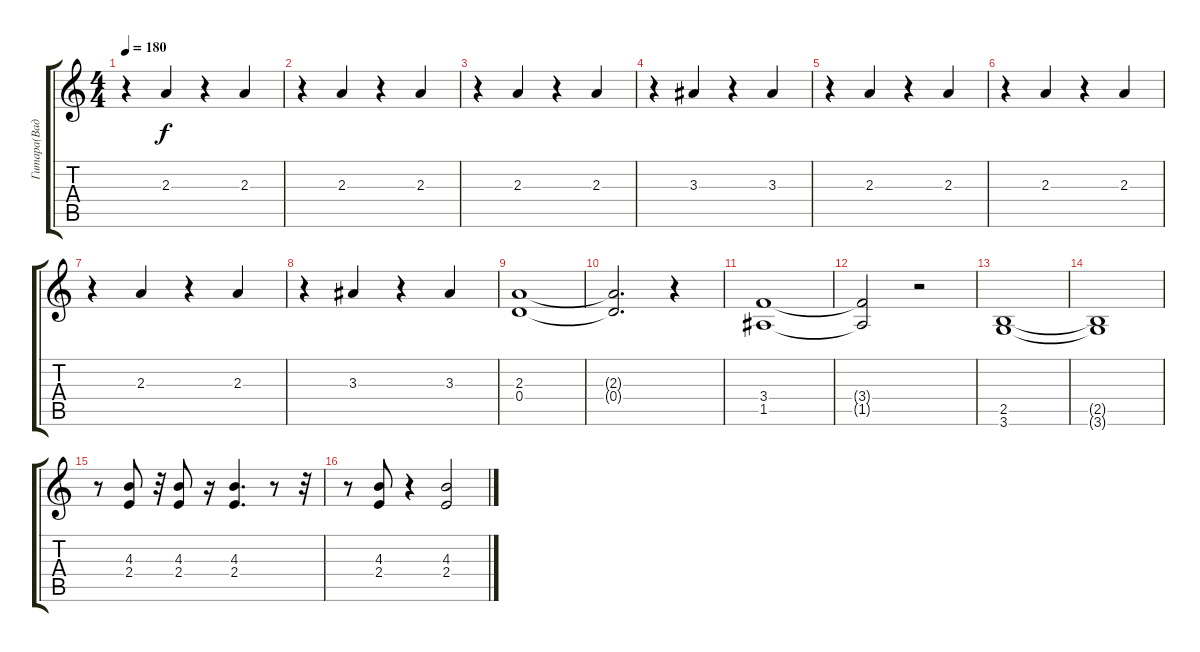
\track ("Гитара(Вадим)" "Гитара(Вад") {instrument distortionguitar}
\staff {score tabs}
\tuning (E4 B3 G3 D3 A2 E2) {hide}
\ts (4 4)
\tempo 180
\clef g2
\ks c
r.4{dy f} 2.3.4 r.4 2.3.4 |
r.4 2.3.4 r.4 2.3.4 |
r.4 2.3.4 r.4 2.3.4 |
r.4 3.3.4 r.4 3.3.4 |
r.4 2.3.4 r.4 2.3.4 |
r.4 2.3.4 r.4 2.3.4 |
r.4 2.3.4 r.4 2.3.4 |
r.4 3.3.4 r.4 3.3.4 |
(2.3 0.4).1 |
(2.3{t} 0.4{t}).2{d} r.4 |
(3.4 1.5).1 |
(3.4{t} 1.5{t}).2 r.2 |
(2.5 3.6).1 |
(2.5{t} 3.6{t}).1 |
r.8 (4.3 2.4).8 r.32 (4.3 2.4).8 r.16 (4.3 2.4).4{d} r.8 r.32 |
r.8 (4.3 2.4).8 r.4 (4.3 2.4).2
